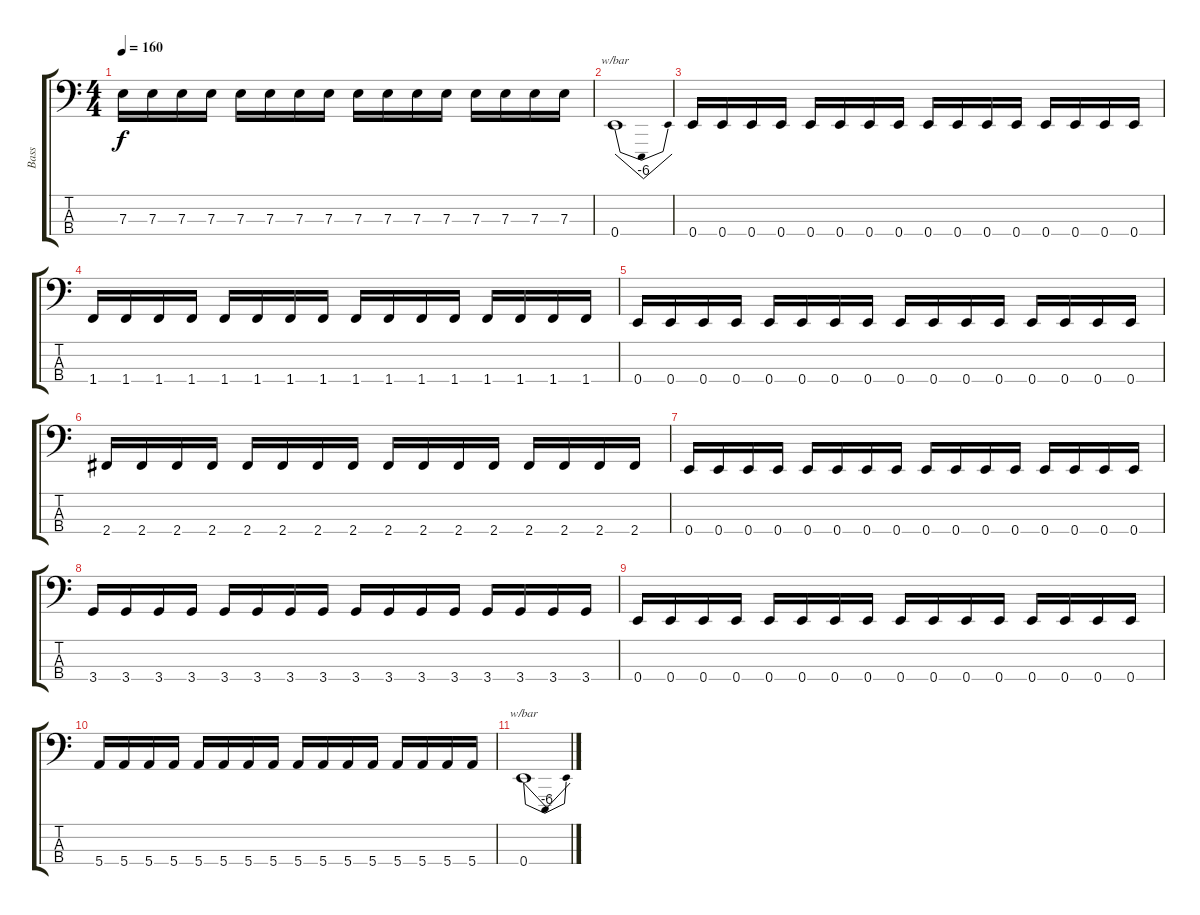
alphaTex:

\track ("Bass" "Bass") {instrument electricbassfinger}
\staff {score tabs}
\tuning (G2 D2 A1 E1) {hide}
\ts (4 4)
\tempo 160
\clef f4
\ks c
7.3.16{dy f} 7.3.16 7.3.16 7.3.16 7.3.16 7.3.16 7.3.16 7.3.16 7.3.16 7.3.16 7.3.16 7.3.16 7.3.16 7.3.16 7.3.16 7.3.16 |
0.4.1{tbe (dip default 0 0 30 -24 60 0)} |
0.4.16 0.4.16 0.4.16 0.4.16 0.4.16 0.4.16 0.4.16 0.4.16 0.4.16 0.4.16 0.4.16 0.4.16 0.4.16 0.4.16 0.4.16 0.4.16 |
1.4.16 1.4.16 1.4.16 1.4.16 1.4.16 1.4.16 1.4.16 1.4.16 1.4.16 1.4.16 1.4.16 1.4.16 1.4.16 1.4.16 1.4.16 1.4.16 |
0.4.16 0.4.16 0.4.16 0.4.16 0.4.16 0.4.16 0.4.16 0.4.16 0.4.16 0.4.16 0.4.16 0.4.16 0.4.16 0.4.16 0.4.16 0.4.16 |
2.4.16 2.4.16 2.4.16 2.4.16 2.4.16 2.4.16 2.4.16 2.4.16 2.4.16 2.4.16 2.4.16 2.4.16 2.4.16 2.4.16 2.4.16 2.4.16 |
0.4.16 0.4.16 0.4.16 0.4.16 0.4.16 0.4.16 0.4.16 0.4.16 0.4.16 0.4.16 0.4.16 0.4.16 0.4.16 0.4.16 0.4.16 0.4.16 |
3.4.16 3.4.16 3.4.16 3.4.16 3.4.16 3.4.16 3.4.16 3.4.16 3.4.16 3.4.16 3.4.16 3.4.16 3.4.16 3.4.16 3.4.16 3.4.16 |
0.4.16 0.4.16 0.4.16 0.4.16 0.4.16 0.4.16 0.4.16 0.4.16 0.4.16 0.4.16 0.4.16 0.4.16 0.4.16 0.4.16 0.4.16 0.4.16 |
5.4.16 5.4.16 5.4.16 5.4.16 5.4.16 5.4.16 5.4.16 5.4.16 5.4.16 5.4.16 5.4.16 5.4.16 5.4.16 5.4.16 5.4.16 5.4.16 |
0.4.1{tbe (dip default 0 0 30 -24 60 0)}
